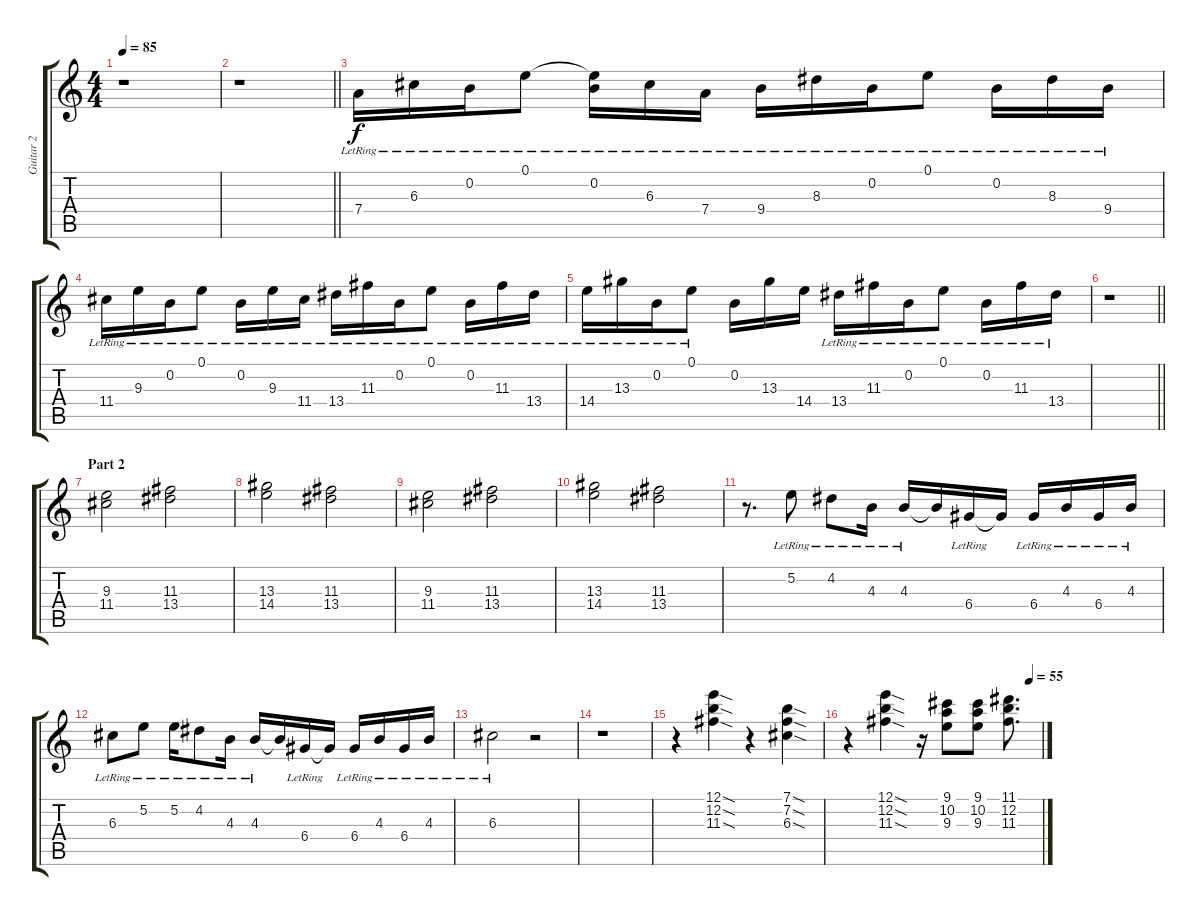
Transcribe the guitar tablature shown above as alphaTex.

\track ("Guitar 2" "Guitar 2") {instrument electricguitarclean}
\staff {score tabs}
\tuning (E4 B3 G3 D3 A2 E2) {hide}
\ts (4 4)
\tempo 85
\clef g2
\ks c
r.1{dy f} |
\barLineRight lightlight
r.1 |
7.4{lr}.16 6.3{lr}.16 0.2{lr}.16 0.1{lr}.8 (0.1{t} 0.2{lr}).16 6.3{lr}.16 7.4{lr}.16 9.4{lr}.16 8.3{lr}.16 0.2{lr}.16 0.1{lr}.8 0.2{lr}.16 8.3{lr}.16 9.4{lr}.16 |
11.4{lr}.16 9.3{lr}.16 0.2{lr}.16 0.1{lr}.8 0.2{lr}.16 9.3{lr}.16 11.4{lr}.16 13.4{lr}.16 11.3{lr}.16 0.2{lr}.16 0.1{lr}.8 0.2{lr}.16 11.3{lr}.16 13.4{lr}.16 |
14.4{lr}.16 13.3{lr}.16 0.2{lr}.16 0.1{lr}.8 0.2.16 13.3.16 14.4.16 13.4{lr}.16 11.3{lr}.16 0.2{lr}.16 0.1{lr}.8 0.2{lr}.16 11.3{lr}.16 13.4{lr}.16 |
\barLineRight lightlight
r.1 |
\section ("" "Part 2")
(9.3 11.4).2 (11.3 13.4).2 |
(13.3 14.4).2 (11.3 13.4).2 |
(9.3 11.4).2 (11.3 13.4).2 |
(13.3 14.4).2 (11.3 13.4).2 |
r.8{d} 5.2{lr}.8 4.2{lr}.8 4.3{lr}.16 4.3{lr}.16 4.3{t}.16 6.4{lr}.16 6.4{t}.16 6.4{lr}.16 4.3{lr}.16 6.4{lr}.16 4.3{lr}.16 |
6.3{lr}.8 5.2{lr}.8 5.2{lr}.16 4.2{lr}.8 4.3{lr}.16 4.3{lr}.16 4.3{t}.16 6.4{lr}.16 6.4{t}.16 6.4{lr}.16 4.3{lr}.16 6.4{lr}.16 4.3{lr}.16 |
6.3{lr}.2 r.2 |
r.1 |
r.4 (12.1{sod} 12.2{sod} 11.3{sod}).4 r.4 (7.1{sod} 7.2{sod} 6.3{sod}).4 |
\tempo (55 0.9375)
r.4 (12.1{sod} 12.2{sod} 11.3{sod}).4 r.16 (9.1 10.2 9.3).8 (9.1 10.2 9.3).8 (11.1 12.2 11.3).8{d}
